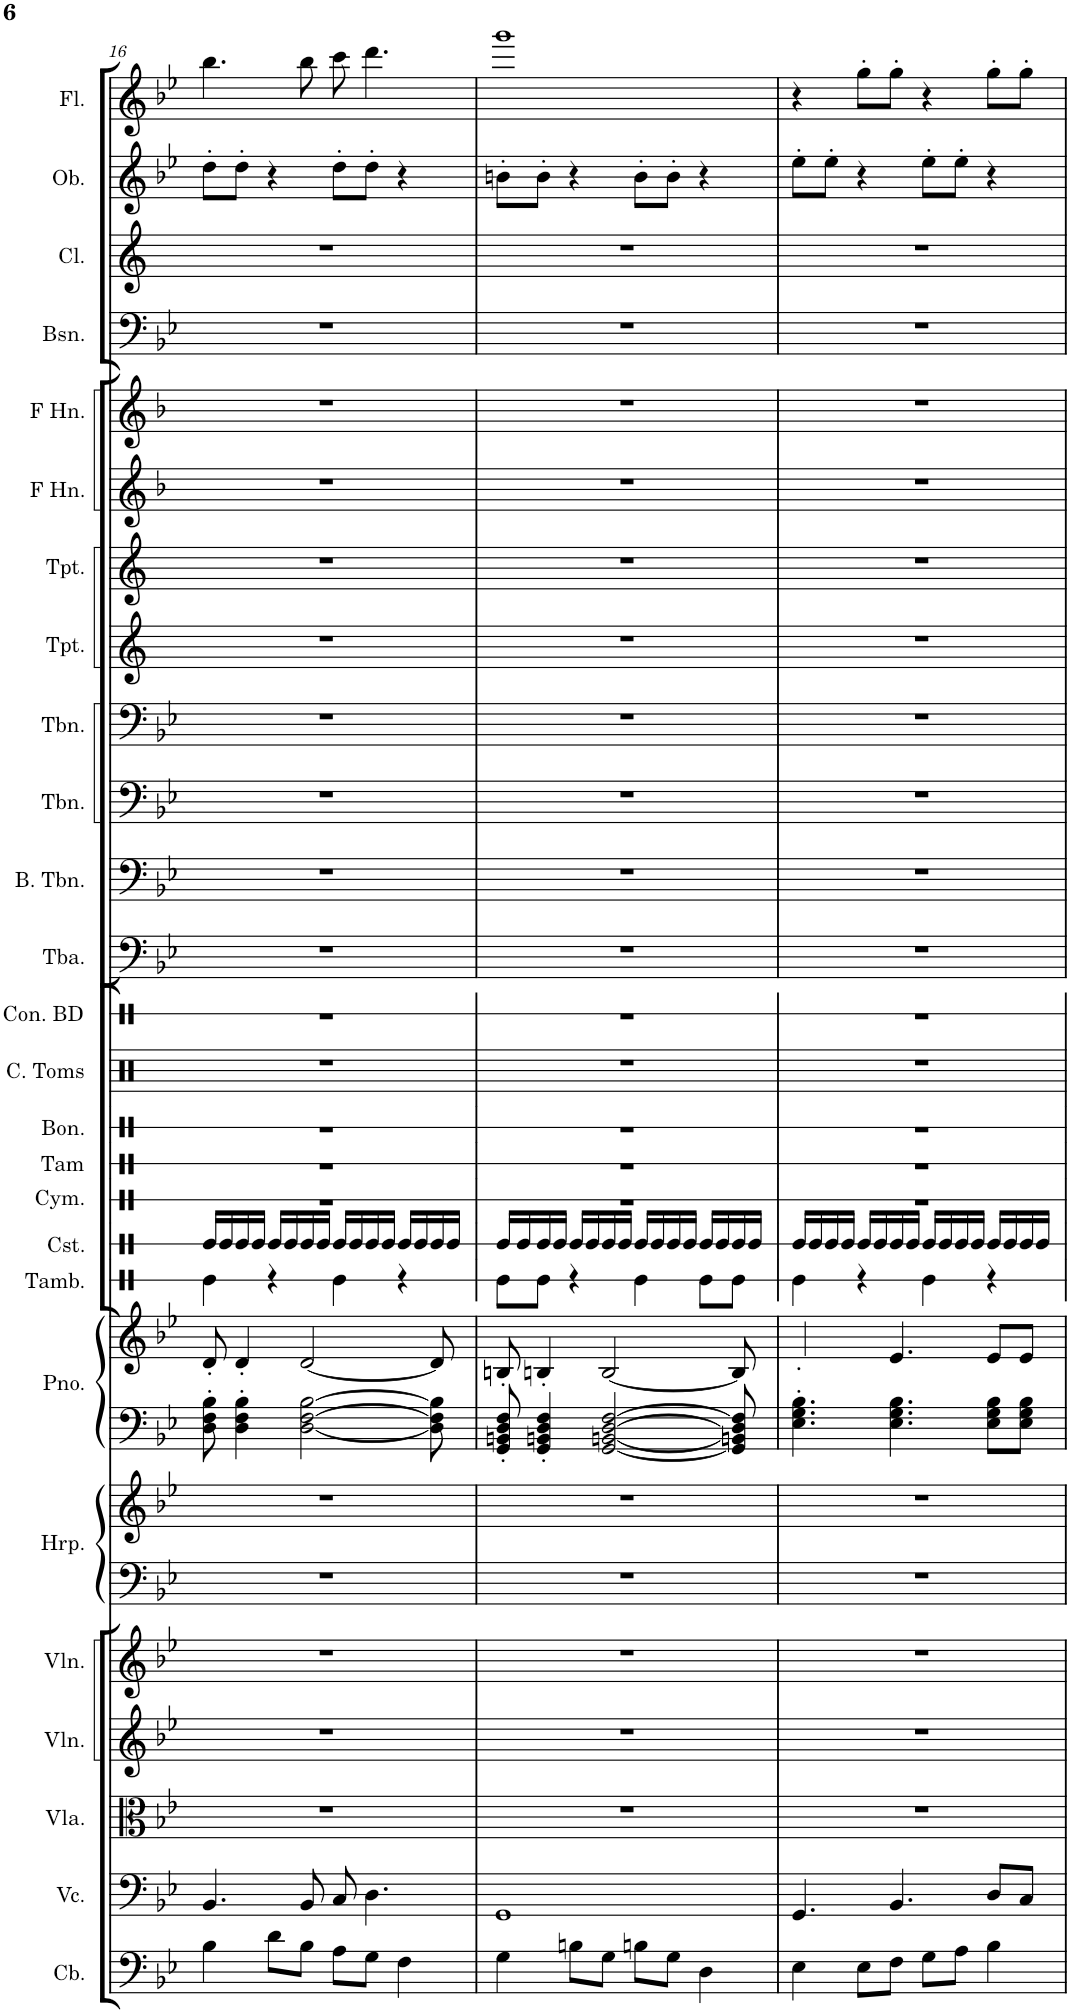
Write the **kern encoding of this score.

**kern	**kern	**kern	**kern	**kern	**kern	**kern	**kern	**kern	**kern	**kern	**kern	**kern	**kern	**kern	**kern	**kern	**kern	**kern	**kern	**kern	**kern	**kern	**kern	**kern
*part23	*part22	*part21	*part20	*part19	*part18	*part18	*part17	*part17	*part16	*part15	*part14	*part13	*part12	*part11	*part10	*part9	*part8	*part7	*part6	*part5	*part4	*part3	*part2	*part1
*staff25	*staff24	*staff23	*staff22	*staff21	*staff20	*staff19	*staff18	*staff17	*staff16	*staff15	*staff14	*staff13	*staff12	*staff11	*staff10	*staff9	*staff8	*staff7	*staff6	*staff5	*staff4	*staff3	*staff2	*staff1
*I"Contrabass	*I"Violoncello	*I"Viola	*I"Violin 2	*I"Violin 1	*I"Harp	*	*I"Piano	*	*I"Castanets	*I"Bongos	*I"Concert Toms	*I"Concert Bass Drum	*I"Tuba	*I"Bass Trombone	*I"Trombone	*I"Trombone	*I"Trumpet	*I"Trumpet	*I"Horn in F	*I"Horn in F	*I"Bassoon	*I"Clarinet	*I"Oboe	*I"Flute
*I'Cb.	*I'Vc.	*I'Vla.	*I'Vln.	*I'Vln.	*I'Hrp.	*	*I'Pno.	*	*I'Cst.	*I'Bon.	*I'C. Toms	*I'Con. BD	*I'Tba.	*I'B. Tbn.	*I'Tbn.	*I'Tbn.	*I'Tpt.	*I'Tpt.	*	*	*I'Bsn.	*I'Cl.	*I'Ob.	*I'Fl.
!!LO:PB:g=z
*clefF4	*clefF4	*clefC3	*clefG2	*clefG2	*clefF4	*clefG2	*clefF4	*clefG2	*clefX	*clefX	*clefX	*clefX	*clefF4	*clefF4	*clefF4	*clefF4	*clefG2	*clefG2	*clefG2	*clefG2	*clefF4	*clefG2	*clefG2	*clefG2
*Trd7c12	*	*	*	*	*	*	*	*	*	*	*	*	*	*	*	*	*Trd1c2	*Trd1c2	*Trd4c7	*Trd4c7	*	*Trd1c2	*	*
*k[b-e-]	*k[b-e-]	*k[b-e-]	*k[b-e-]	*k[b-e-]	*k[b-e-]	*k[b-e-]	*k[b-e-]	*k[b-e-]	*k[]	*k[]	*k[]	*k[]	*k[b-e-]	*k[b-e-]	*k[b-e-]	*k[b-e-]	*k[]	*k[]	*k[b-]	*k[b-]	*k[b-e-]	*k[]	*k[b-e-]	*k[b-e-]
*M4/4	*M4/4	*M4/4	*M4/4	*M4/4	*M4/4	*M4/4	*M4/4	*M4/4	*M4/4	*M4/4	*M4/4	*M4/4	*M4/4	*M4/4	*M4/4	*M4/4	*M4/4	*M4/4	*M4/4	*M4/4	*M4/4	*M4/4	*M4/4	*M4/4
=16	=16	=16	=16	=16	=16	=16	=16	=16	=16	=16	=16	=16	=16	=16	=16	=16	=16	=16	=16	=16	=16	=16	=16	=16
4B-\	4.BB-/	1r	1r	1r	1r	1r	8D\' 8F\' 8B-\'	8d'/	16Re/LL	1r	1r	1r	1r	1r	1r	1r	1r	1r	1r	1r	1r	1r	8dd'\L	4.bb-\
.	.	.	.	.	.	.	.	.	16Re/	.	.	.	.	.	.	.	.	.	.	.	.	.	.	.
.	.	.	.	.	.	.	4D\' 4F\' 4B-\'	4d'/	16Re/	.	.	.	.	.	.	.	.	.	.	.	.	.	8dd'\J	.
.	.	.	.	.	.	.	.	.	16Re/JJ	.	.	.	.	.	.	.	.	.	.	.	.	.	.	.
8d\L	.	.	.	.	.	.	.	.	16Re/LL	.	.	.	.	.	.	.	.	.	.	.	.	.	4r	.
.	.	.	.	.	.	.	.	.	16Re/	.	.	.	.	.	.	.	.	.	.	.	.	.	.	.
8B-\J	8BB-/	.	.	.	.	.	[2D\ [2F\ [2B-\	[2d/	16Re/	.	.	.	.	.	.	.	.	.	.	.	.	.	.	8bb-\
.	.	.	.	.	.	.	.	.	16Re/JJ	.	.	.	.	.	.	.	.	.	.	.	.	.	.	.
8A\L	8C/	.	.	.	.	.	.	.	16Re/LL	.	.	.	.	.	.	.	.	.	.	.	.	.	8dd'\L	8ccc\
.	.	.	.	.	.	.	.	.	16Re/	.	.	.	.	.	.	.	.	.	.	.	.	.	.	.
8G\J	4.D\	.	.	.	.	.	.	.	16Re/	.	.	.	.	.	.	.	.	.	.	.	.	.	8dd'\J	4.ddd\
.	.	.	.	.	.	.	.	.	16Re/JJ	.	.	.	.	.	.	.	.	.	.	.	.	.	.	.
4F\	.	.	.	.	.	.	.	.	16Re/LL	.	.	.	.	.	.	.	.	.	.	.	.	.	4r	.
.	.	.	.	.	.	.	.	.	16Re/	.	.	.	.	.	.	.	.	.	.	.	.	.	.	.
.	.	.	.	.	.	.	8D\] 8F\] 8B-\]	8d/]	16Re/	.	.	.	.	.	.	.	.	.	.	.	.	.	.	.
.	.	.	.	.	.	.	.	.	16Re/JJ	.	.	.	.	.	.	.	.	.	.	.	.	.	.	.
=17	=17	=17	=17	=17	=17	=17	=17	=17	=17	=17	=17	=17	=17	=17	=17	=17	=17	=17	=17	=17	=17	=17	=17	=17
4G\	1GG	1r	1r	1r	1r	1r	8GG/' 8BBn/' 8D/' 8F/'	8Bn'/	16Re/LL	1r	1r	1r	1r	1r	1r	1r	1r	1r	1r	1r	1r	1r	8bn'\L	1ggg
.	.	.	.	.	.	.	.	.	16Re/	.	.	.	.	.	.	.	.	.	.	.	.	.	.	.
.	.	.	.	.	.	.	4GG/' 4BBn/' 4D/' 4F/'	4Bn'/	16Re/	.	.	.	.	.	.	.	.	.	.	.	.	.	8b'\J	.
.	.	.	.	.	.	.	.	.	16Re/JJ	.	.	.	.	.	.	.	.	.	.	.	.	.	.	.
8Bn\L	.	.	.	.	.	.	.	.	16Re/LL	.	.	.	.	.	.	.	.	.	.	.	.	.	4r	.
.	.	.	.	.	.	.	.	.	16Re/	.	.	.	.	.	.	.	.	.	.	.	.	.	.	.
8G\J	.	.	.	.	.	.	[2GG/ [2BBn/ [2D/ [2F/	[2B/	16Re/	.	.	.	.	.	.	.	.	.	.	.	.	.	.	.
.	.	.	.	.	.	.	.	.	16Re/JJ	.	.	.	.	.	.	.	.	.	.	.	.	.	.	.
8Bn\L	.	.	.	.	.	.	.	.	16Re/LL	.	.	.	.	.	.	.	.	.	.	.	.	.	8b'\L	.
.	.	.	.	.	.	.	.	.	16Re/	.	.	.	.	.	.	.	.	.	.	.	.	.	.	.
8G\J	.	.	.	.	.	.	.	.	16Re/	.	.	.	.	.	.	.	.	.	.	.	.	.	8b'\J	.
.	.	.	.	.	.	.	.	.	16Re/JJ	.	.	.	.	.	.	.	.	.	.	.	.	.	.	.
4D\	.	.	.	.	.	.	.	.	16Re/LL	.	.	.	.	.	.	.	.	.	.	.	.	.	4r	.
.	.	.	.	.	.	.	.	.	16Re/	.	.	.	.	.	.	.	.	.	.	.	.	.	.	.
.	.	.	.	.	.	.	8GG/] 8BBn/] 8D/] 8F/]	8B/]	16Re/	.	.	.	.	.	.	.	.	.	.	.	.	.	.	.
.	.	.	.	.	.	.	.	.	16Re/JJ	.	.	.	.	.	.	.	.	.	.	.	.	.	.	.
=18	=18	=18	=18	=18	=18	=18	=18	=18	=18	=18	=18	=18	=18	=18	=18	=18	=18	=18	=18	=18	=18	=18	=18	=18
4E-\	4.GG/	1r	1r	1r	1r	1r	4.E-\' 4.G\' 4.B-\'	4.e-'/	16Re/LL	1r	1r	1r	1r	1r	1r	1r	1r	1r	1r	1r	1r	1r	8ee-'\L	4r
.	.	.	.	.	.	.	.	.	16Re/	.	.	.	.	.	.	.	.	.	.	.	.	.	.	.
.	.	.	.	.	.	.	.	.	16Re/	.	.	.	.	.	.	.	.	.	.	.	.	.	8ee-'\J	.
.	.	.	.	.	.	.	.	.	16Re/JJ	.	.	.	.	.	.	.	.	.	.	.	.	.	.	.
8E-\L	.	.	.	.	.	.	.	.	16Re/LL	.	.	.	.	.	.	.	.	.	.	.	.	.	4r	8gg'\L
.	.	.	.	.	.	.	.	.	16Re/	.	.	.	.	.	.	.	.	.	.	.	.	.	.	.
8F\J	4.BB-/	.	.	.	.	.	4.E-\ 4.G\ 4.B-\	4.e-/	16Re/	.	.	.	.	.	.	.	.	.	.	.	.	.	.	8gg'\J
.	.	.	.	.	.	.	.	.	16Re/JJ	.	.	.	.	.	.	.	.	.	.	.	.	.	.	.
8G\L	.	.	.	.	.	.	.	.	16Re/LL	.	.	.	.	.	.	.	.	.	.	.	.	.	8ee-'\L	4r
.	.	.	.	.	.	.	.	.	16Re/	.	.	.	.	.	.	.	.	.	.	.	.	.	.	.
8A\J	.	.	.	.	.	.	.	.	16Re/	.	.	.	.	.	.	.	.	.	.	.	.	.	8ee-'\J	.
.	.	.	.	.	.	.	.	.	16Re/JJ	.	.	.	.	.	.	.	.	.	.	.	.	.	.	.
4B-\	8D/L	.	.	.	.	.	8E-\ 8G\ 8B-\L	8e-/L	16Re/LL	.	.	.	.	.	.	.	.	.	.	.	.	.	4r	8gg'\L
.	.	.	.	.	.	.	.	.	16Re/	.	.	.	.	.	.	.	.	.	.	.	.	.	.	.
.	8C/J	.	.	.	.	.	8E-\ 8G\ 8B-\J	8e-/J	16Re/	.	.	.	.	.	.	.	.	.	.	.	.	.	.	8gg'\J
.	.	.	.	.	.	.	.	.	16Re/JJ	.	.	.	.	.	.	.	.	.	.	.	.	.	.	.
=	=	=	=	=	=	=	=	=	=	=	=	=	=	=	=	=	=	=	=	=	=	=	=	=
*-	*-	*-	*-	*-	*-	*-	*-	*-	*-	*-	*-	*-	*-	*-	*-	*-	*-	*-	*-	*-	*-	*-	*-	*-
